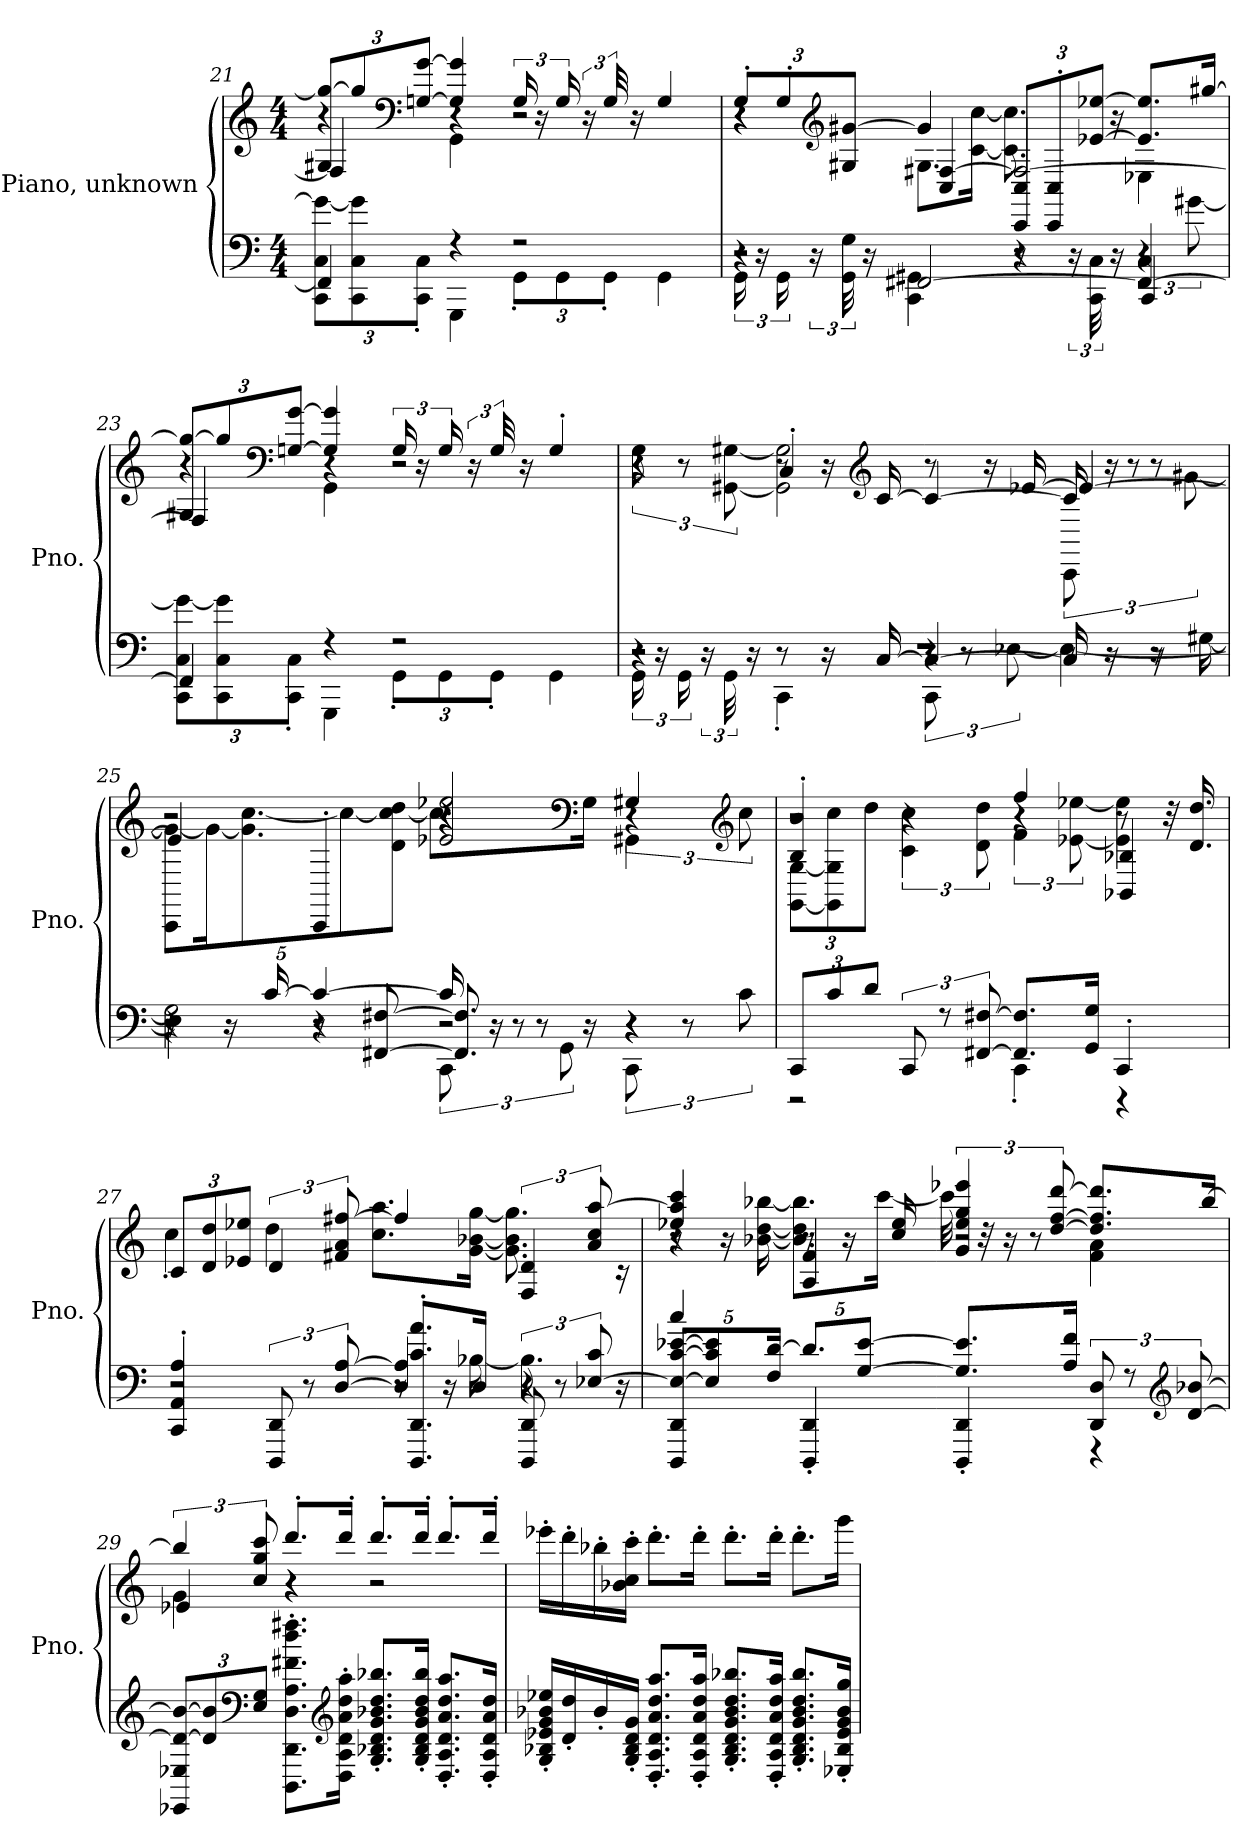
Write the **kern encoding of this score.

**kern	**kern
*part1	*part1
*staff2	*staff1
*I"Piano, unknown	*
*I'Pno.	*
!!LO:LB:g=z
*clefF4	*clefG2
*k[]	*k[]
*M4/4	*M4/4
=21	=21
*^	*
*	*Xbrackettup	*Xbrackettup
*	*	*^
*	*	*	*^
4FF#/]	12CC\ 12C\ 12g#\_L	12G#X/ 12gg#/_L	4r	4F#/]
.	12CC\ 12C\ 12g#\]	12gg#/]	.	.
*	*	*clefF4	*	*
.	12CC\' 12C\'J	[12Gn/ [12g/J	.	.
4r	4GGG\	4G/] 4g/]	4GG\	4r
*	*	*brackettup	*	*
2r	12GG'\L	24G/	2r	2r
.	.	24r	.	.
.	12GG\	24G/	.	.
.	.	24r	.	.
.	12GG'\J	48G/	.	.
.	.	16r	.	.
.	4GG\	4G/	.	.
=22	=22	=22	=22	=22
*	*brackettup	*Xbrackettup	*	*
*	*^	*	*	*
4r	24GG\	2r	12G'/L	4r	4r
.	24r	.	.	.	.
.	24GG\	.	12G'/	.	.
.	24r	.	.	.	.
*	*	*	*clefG2	*	*
.	48GG\ 48G\	.	12G#X/ [12g#X/J	.	.
.	16r	.	.	.	.
[2FF#X/	4CC\ 4GG#X\	.	4g#/]	8.G#\L	4C/ [4F#X/
.	.	.	.	[16c\ [16cc\Jk	.
.	8r	4r	12CC/ 12C/L	8.c\] 8.cc\]	2F#/_
.	.	.	12CC/' 12C/'	.	.
.	24r	.	.	.	.
.	48CC\ 48C\	.	[12e-X/ [12ee-X/J	.	.
.	16r	.	.	16r	.
4FF#/_ 4C/	6r	4CC/	8.e-/] 8.ee-/]L	4E-X\	.
.	[12g#X\	.	.	.	.
.	.	.	[16gg#X/Jk	.	.
*	*v	*v	*	*	*
!!LO:LB:g=z	!!	!!
=23	=23	=23	=23	=23
*	*Xbrackettup	*	*	*
4FF#/]	12CC\ 12C\ 12g#\_L	12G#X/ 12gg#/_L	4r	4F#/]
.	12CC\ 12C\ 12g#\]	12gg#/]	.	.
*	*	*clefF4	*	*
.	12CC\' 12C\'J	[12Gn/ [12g/J	.	.
4r	4GGG\	4G/] 4g/]	4GG\	4r
*	*	*brackettup	*	*
2r	12GG'\L	24G/	2r	2r
.	.	24r	.	.
.	12GG\	24G/	.	.
.	.	24r	.	.
.	12GG'\J	48G/	.	.
.	.	16r	.	.
.	4GG\	4G'/	.	.
=24	=24	=24	=24	=24
*^	*^	*	*	*
*	*	*	*brackettup	*	*	*
1r	2r	4r	24GG\	4r	12G\	4r
.	.	.	24r	.	.	.
.	.	.	24GG\	.	12r	.
.	.	.	24r	.	.	.
.	.	.	48GG\	.	[12GG#X\ [12G#X\	.
.	.	.	16r	.	.	.
.	.	8r	4CC'\	8r	2GG#\] 2G#\]	4C'/
.	.	16r	.	16r	.	.
*	*	*	*	*clefG2	*	*
.	.	[16C/	.	[16c/	.	.
.	4r	4C/_	12CC\	4c/_	.	8r
.	.	.	12r	.	.	.
.	.	.	.	.	.	16r
.	.	.	[12E-X\	.	.	.
.	.	.	.	.	.	[16e-X/
.	8r	16C/]	4E-\_	16c/]	12CC\	4e-/_
.	.	16r	.	16r	.	.
.	.	.	.	.	12r	.
.	16r	8r	.	8r	.	.
.	.	.	.	.	[12g#X\	.
.	[16G#X\	.	.	.	.	.
*	*	*	*	*	*v	*v
!!LO:LB:g=z
=25	=25	=25	=25	=25	=25
*	*	*	*	*	*Xbrackettup
*	*	*	*	*^	*^
8r	2G#\]	4r	4E-\]	2r	10CC\ 10g#\_L	4e-/]	2r
.	.	.	.	.	20g#\K_	.	.
16r	.	.	.	.	.	.	.
.	.	.	.	.	10.g#\] [10.cc\	.	.
[16c/	.	.	.	.	.	.	.
4c/_	.	8r	4r	.	.	4CC'/	.
.	.	.	.	.	10cc\_	.	.
.	.	[8FF#X/ [8F#X/	.	.	.	.	.
.	.	.	.	.	10d\ 10cc\_ 10dd\J	.	.
16c/]	2r	8.FF#/] 8.F#/]	12CC\	2e-X/ 2ee-X/	8.cc\L]	4r	4r
16r	.	.	.	.	.	.	.
.	.	.	12r	.	.	.	.
8r	.	.	.	.	.	.	.
.	.	.	12GG\	.	.	.	.
*	*	*	*	*clefF4	*	*	*
.	.	16r	.	.	16G\Jk	.	.
*	*	*	*	*	*brackettup	*	*
4r	.	4r	12CC\	.	6r	4G#X/	4GG#X\
.	.	.	12r	.	.	.	.
*	*	*	*	*clefG2	*	*	*
.	.	.	12c\	.	12cc\	.	.
*v	*v	*v	*v	*	*	*	*
*	*	*v	*v	*v
=26	=26	=26
*Xbrackettup	*	*Xbrackettup
*^	*	*^
12CC/L	2r	4B/' 4b/'	[12GG\ [12G\L	2r
12c/	.	.	12GG\] 12G\] 12cc\	.
12d/J	.	.	12dd\J	.
*brackettup	*	*	*brackettup	*
12CC/	.	4r	6c\ 6cc\	.
12r	.	.	.	.
[12FF#X/ [12F#X/	.	.	12d\ 12dd\	.
8.FF#/] 8.F#/]L	4CC'\	4ff/	6f\	4r
.	.	.	[12e-X\ [12ee-X\	.
16GG/ 16G/Jk	.	.	.	.
4CC'/	4r	8r	4e-\] 4ee-\]	4BB-X/ 4B-X/
.	.	32r	.	.
.	.	16.d/ 16.dd/	.	.
*	*	*v	*v	*v
!!LO:LB:g=z
=27	=27	=27
*	*^	*
*	*	*	*Xbrackettup
*	*	*	*^
4CC/' 4AA/' 4A/'	2r	2r	12c/L	4cc'\
.	.	.	12d/ 12dd/	.
.	.	.	12e-X/ 12ee-X/J	.
*	*	*	*brackettup	*
12DDD/ 12DD/	.	.	6d/	4dd\
12r	.	.	.	.
[12D/ [12A/	.	.	12f#X/ 12a/ [12ff#X/	.
4D/] 4A/]	8r	8.DDD/' 8.DD/' 8.c/' 8.a/'L	4ff#/]	8.cc\ 8.aa\L
.	16r	.	.	.
.	[16B-X\	16D/Jk	.	[16g\ [16b-X\ [16gg\Jk
12DDD/ 12DD/	8.B-\]	4r	6F/ 6d/	8.g\] 8.b-\] 8.gg\]
12r	.	.	.	.
[12E-X/ 12c/	.	.	12a/ 12cc/ [12aa/	.
.	16r	.	.	16r
*v	*v	*v	*	*
*	*v	*v
=28	=28
*Xbrackettup	*
*^	*^
*	*	*	*^
10DDD/ 10DD/ 10E-/_ [10c/ [10e-X/L	4cc/	4ee-X/ 4aa/] 4ccc/	8r	4r
10E-/] 10c/] 10e-/]	.	.	.	.
.	.	.	16r	.
.	.	.	[16b-X\ [16dd\ [16bb-X\	.
20F/ [20d/Jk	.	.	.	.
10.d/L]	4DDD/' 4DD/'	4A/ 4f/	8.b-\] 8.dd\] 8.bb-\]L	8r
.	.	.	.	16r
[10G/ [10e-/J	.	.	.	.
.	.	.	[16ccc\Jk	16cc/ 16ee-/
8.G/] 8.e-/]L	4DDD/' 4DD/'	6g/ 6ee-/ 6gg/ 6eee-X/	32ccc\]	2r
.	.	.	32r	.
.	.	.	16r	.
.	.	.	8r	.
.	.	[12dd/ [12ff/ [12ddd/	.	.
16A/ 16f/Jk	.	.	.	.
*brackettup	*	*	*	*
12DD/ 12D/	4r	8.dd/] 8.ff/] 8.ddd/]L	4f\ 4a\	.
12r	.	.	.	.
*clefG2	*	*	*	*
[12d/ [12b-X/	.	.	.	.
.	.	[16bb-/Jk	.	.
*v	*v	*	*	*
!!LO:PB:g=z	!!	!!
=29	=29	=29	=29
*Xbrackettup	*	*	*
12EE-X/ 12E-X/ 12d/_ 12b-/_L	6bb-/]	4g\	4e-X/
12d/] 12b-/]	.	.	.
*clefF4	*	*	*
12E-/ 12G/J	12cc/ 12gg/ 12ccc/	.	.
8.DDD\' 8.DD\' 8.D\' 8.A\' 8.f#X\' 8.dd\' 8.ff#X\'L	8.ddd'/L	4r	4r
*clefG2	*	*	*
16D\' 16A\' 16d\' 16a\' 16dd\' 16aa\'Jk	16ddd'/Jk	.	.
8.G/' 8.B-X/' 8.d/' 8.g/' 8.b-X/' 8.dd/' 8.bb-X/'L	8.ddd'/L	2r	2r
16G/' 16B-/' 16d/' 16g/' 16b-/' 16dd/' 16bb-/'Jk	16ddd'/Jk	.	.
8.D/' 8.A/' 8.d/' 8.a/' 8.dd/' 8.aa/'L	8.ddd'/L	.	.
16D/' 16A/' 16d/' 16a/' 16dd/'Jk	16ddd'/Jk	.	.
*	*v	*v	*v
=30	=30
16G/' 16B-X/' 16e-X/' 16g/' 16b-X/' 16ee-X/'LL	16eee-X'\LL
16d/' 16dd/'	16ddd'\
16b-'/	16bb-X'\
16G/' 16B-/' 16d/' 16g/'JJ	16b-X\' 16cc\' 16ccc\'JJ
8.D/' 8.A/' 8.d/' 8.a/' 8.dd/' 8.aa/'L	8.ddd'\L
16D/' 16A/' 16d/' 16a/' 16dd/' 16aa/'Jk	16ddd'\Jk
8.G/' 8.B-/' 8.d/' 8.g/' 8.b-/' 8.dd/' 8.bb-X/'L	8.ddd'\L
16D/' 16A/' 16d/' 16a/' 16dd/' 16aa/'Jk	16ddd'\Jk
8.G/' 8.B-/' 8.d/' 8.g/' 8.b-/' 8.dd/' 8.bb-/'L	8.ddd'\L
16E-X/' 16B-/' 16e-/' 16g/' 16b-/' 16gg/'Jk	16ggg\Jk
=	=
*-	*-
